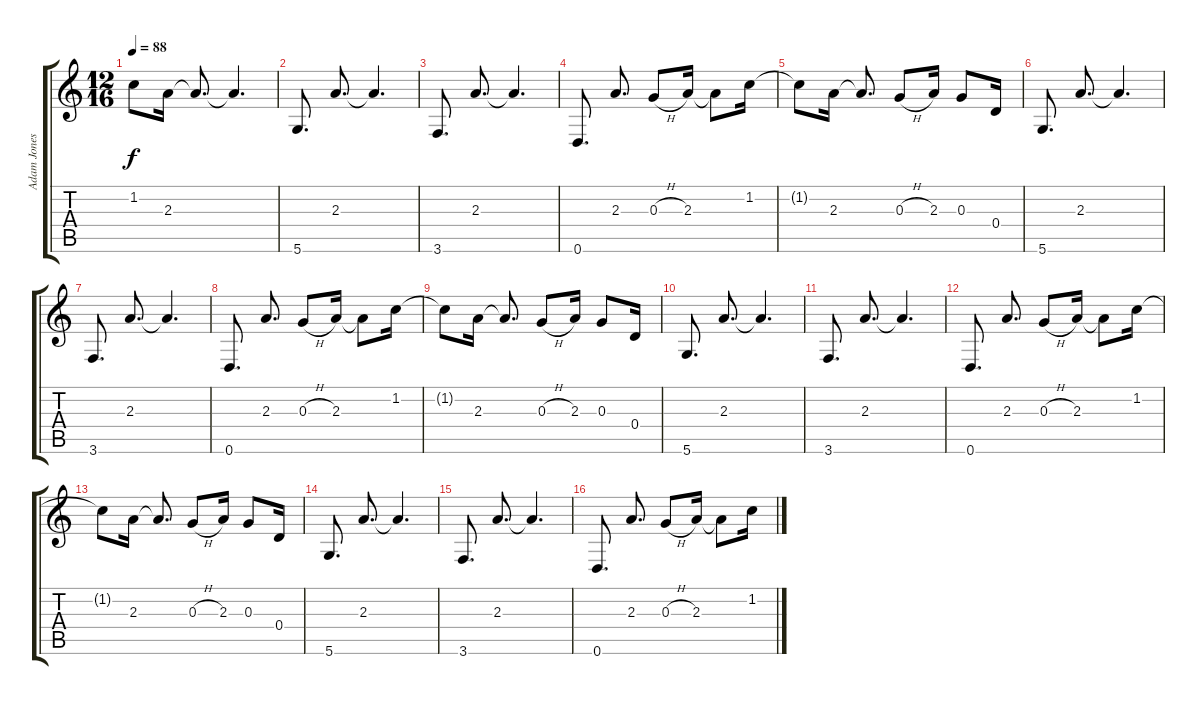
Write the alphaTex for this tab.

\track ("Adam Jones [acoustic]" "Adam Jones") {instrument acousticguitarsteel}
\staff {score tabs}
\tuning (E4 B3 G3 D3 A2 D2) {hide}
\ts (12 16)
\tempo 88
\clef g2
\ks c
1.2{t}.8{dy f} 2.3.16 2.3{t}.8{d} 2.3{t}.4{d} |
5.6.8{d} 2.3.8{d} 2.3{t}.4{d} |
3.6.8{d} 2.3.8{d} 2.3{t}.4{d} |
0.6.8{d} 2.3.8{d} 0.3{h}.8 2.3.16 2.3{t}.8 1.2.16 |
1.2{t}.8 2.3.16 2.3{t}.8{d} 0.3{h}.8 2.3.16 0.3.8 0.4.16 |
5.6.8{d} 2.3.8{d} 2.3{t}.4{d} |
3.6.8{d} 2.3.8{d} 2.3{t}.4{d} |
0.6.8{d} 2.3.8{d} 0.3{h}.8 2.3.16 2.3{t}.8 1.2.16 |
1.2{t}.8 2.3.16 2.3{t}.8{d} 0.3{h}.8 2.3.16 0.3.8 0.4.16 |
5.6.8{d} 2.3.8{d} 2.3{t}.4{d} |
3.6.8{d} 2.3.8{d} 2.3{t}.4{d} |
0.6.8{d} 2.3.8{d} 0.3{h}.8 2.3.16 2.3{t}.8 1.2.16 |
1.2{t}.8 2.3.16 2.3{t}.8{d} 0.3{h}.8 2.3.16 0.3.8 0.4.16 |
5.6.8{d} 2.3.8{d} 2.3{t}.4{d} |
3.6.8{d} 2.3.8{d} 2.3{t}.4{d} |
0.6.8{d} 2.3.8{d} 0.3{h}.8 2.3.16 2.3{t}.8 1.2.16
